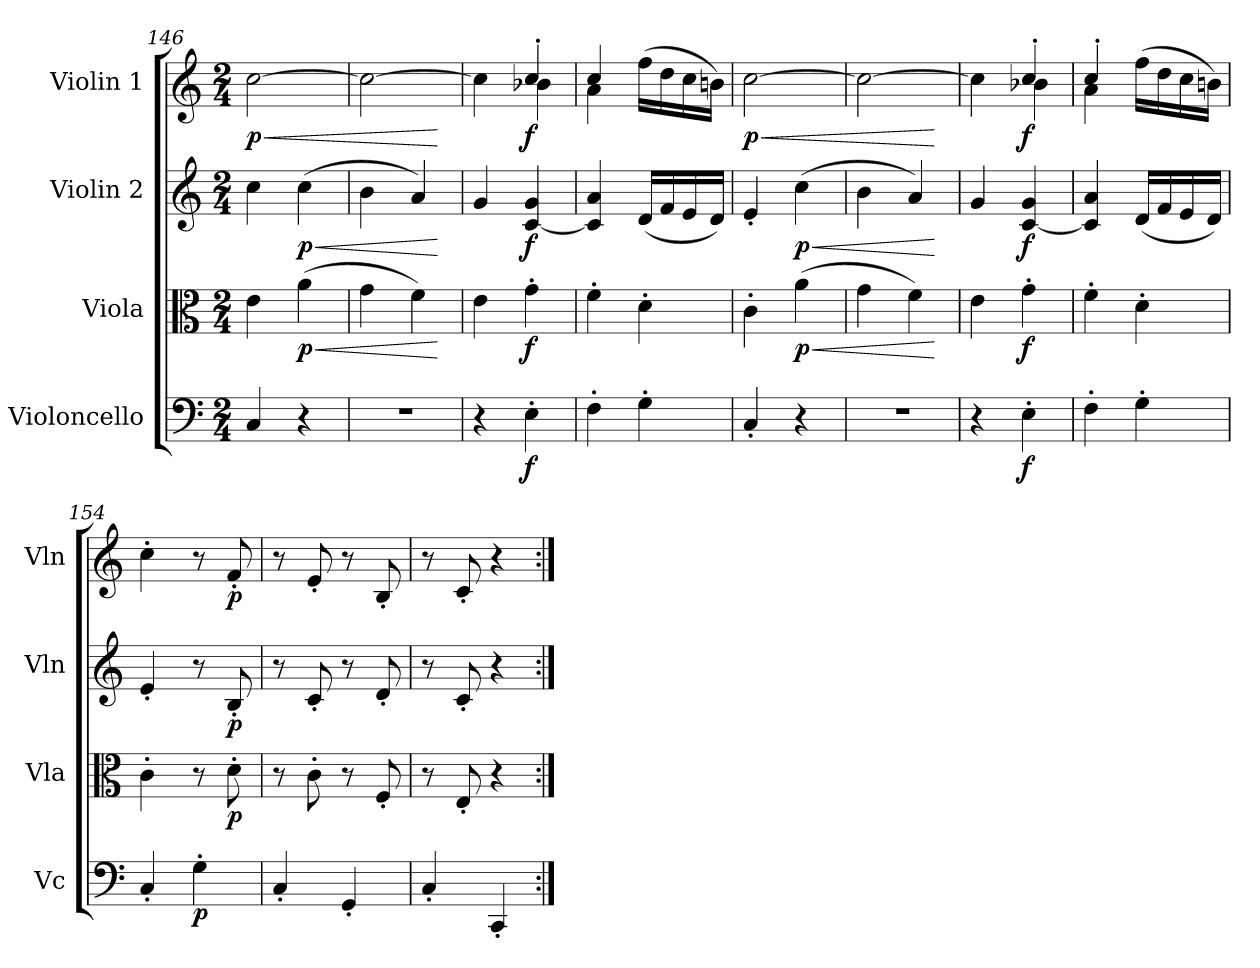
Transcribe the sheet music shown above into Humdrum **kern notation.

**kern	**dynam	**kern	**dynam	**kern	**dynam	**kern	**dynam
*part4	*part4	*part3	*part3	*part2	*part2	*part1	*part1
*staff4	*staff4	*staff3	*staff3	*staff2	*staff2	*staff1	*staff1
*I"Violoncello	*	*I"Viola	*	*I"Violin 2	*	*I"Violin 1	*
*I'Vc	*	*I'Vla	*	*I'Vln	*	*I'Vln	*
*clefF4	*	*clefC3	*	*clefG2	*	*clefG2	*
*k[]	*	*k[]	*	*k[]	*	*k[]	*
*M2/4	*	*M2/4	*	*M2/4	*	*M2/4	*
=146	=146	=146	=146	=146	=146	=146	=146
!	!	!	!	!	!	!	!LO:HP:b
!	!	!	!	!	!	!	!LO:DY:n=1:b
4C/	.	4e\	.	4cc\	.	[2cc\	< p
!	!	!	!LO:HP:b	!	!LO:HP:b	!	!
!	!	!	!LO:DY:n=1:b	!	!LO:DY:n=1:b	!	!
4r	.	(4a\	< p	(4cc\	< p	.	.
=147	=147	=147	=147	=147	=147	=147	=147
2r	.	4g\	.	4b\	.	2cc\_	.
.	.	4f\)	.	4a/)	.	.	.
.	.	.	[	.	[	.	[
=148	=148	=148	=148	=148	=148	=148	=148
*	*	*	*	*	*	*^	*
4r	.	4e\	.	4g/	.	4cc\]	4ryy	.
!	!LO:DY:b	!	!LO:DY:b	!	!LO:DY:b	!	!	!LO:DY:b
4E'\	f	4g'\	f	[4c/ 4g/	f	4cc'/	4b-X\	f
!!LO:LB:g=z	!!
=149	=149	=149	=149	=149	=149	=149	=149	=149
4F'\	.	4f'\	.	4c/] 4a/	.	4cc/	4a\	.
4G'\	.	4d'\	.	(16d/LL	.	(16ff\LL	4ryy	.
.	.	.	.	16f/	.	16dd\	.	.
.	.	.	.	16e/	.	16cc\	.	.
.	.	.	.	16d/JJ)	.	16bn\JJ)	.	.
*	*	*	*	*	*	*v	*v	*
=150	=150	=150	=150	=150	=150	=150	=150
!	!	!	!	!	!	!	!LO:HP:b
!	!	!	!	!	!	!	!LO:DY:n=1:b
4C'/	.	4c'\	.	4e'/	.	[2cc\	< p
!	!	!	!LO:HP:b	!	!LO:HP:b	!	!
!	!	!	!LO:DY:n=1:b	!	!LO:DY:n=1:b	!	!
4r	.	(4a\	< p	(4cc\	< p	.	.
=151	=151	=151	=151	=151	=151	=151	=151
2r	.	4g\	.	4b\	.	2cc\_	.
.	.	4f\)	.	4a/)	.	.	.
.	.	.	[	.	[	.	[
=152	=152	=152	=152	=152	=152	=152	=152
*	*	*	*	*	*	*^	*
4r	.	4e\	.	4g/	.	4cc\]	4ryy	.
!	!LO:DY:b	!	!LO:DY:b	!	!LO:DY:b	!	!	!LO:DY:b
4E'\	f	4g'\	f	[4c/ 4g/	f	4cc'/	4b-X\	f
=153	=153	=153	=153	=153	=153	=153	=153	=153
4F'\	.	4f'\	.	4c/] 4a/	.	4cc'/	4a\	.
4G'\	.	4d'\	.	(16d/LL	.	(16ff\LL	4ryy	.
.	.	.	.	16f/	.	16dd\	.	.
.	.	.	.	16e/	.	16cc\	.	.
.	.	.	.	16d/JJ)	.	16bn\JJ)	.	.
*	*	*	*	*	*	*v	*v	*
=154	=154	=154	=154	=154	=154	=154	=154
4C'/	.	4c'\	.	4e'/	.	4cc'\	.
!	!LO:DY:b	!	!	!	!	!	!
4G'\	p	8r	.	8r	.	8r	.
!	!	!	!LO:DY:b	!	!LO:DY:b	!	!LO:DY:b
.	.	8d'\	p	8B'/	p	8f'/	p
=155	=155	=155	=155	=155	=155	=155	=155
4C'/	.	8r	.	8r	.	8r	.
.	.	8c'\	.	8c'/	.	8e'/	.
4GG'/	.	8r	.	8r	.	8r	.
.	.	8F'/	.	8d'/	.	8B'/	.
=156	=156	=156	=156	=156	=156	=156	=156
4C'/	.	8r	.	8r	.	8r	.
.	.	8E'/	.	8c'/	.	8c'/	.
4CC'/	.	4r	.	4r	.	4r	.
=:|!	=:|!	=:|!	=:|!	=:|!	=:|!	=:|!	=:|!
*-	*-	*-	*-	*-	*-	*-	*-
